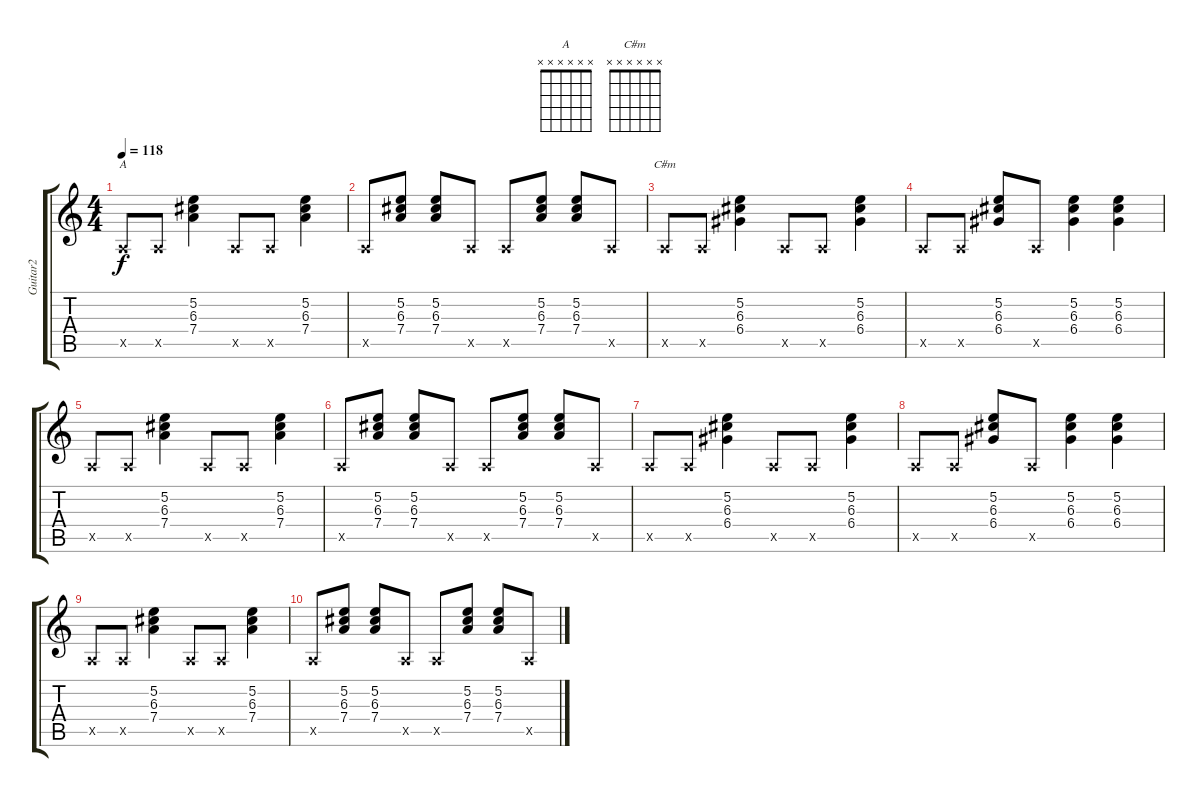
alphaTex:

\track ("Guitar2" "Guitar2") {instrument acousticguitarnylon}
\staff {score tabs}
\tuning (E4 B3 G3 D3 A2 E2) {hide}
\chord ("A" x x x x x x)
\chord ("C#m" x x x x x x)
\ts (4 4)
\tempo 118
\clef g2
\ks c
0.5{x}.8{ch "A" dy f} 0.5{x}.8 (5.2 6.3 7.4).4 0.5{x}.8 0.5{x}.8 (5.2 6.3 7.4).4 |
0.5{x}.8 (5.2 6.3 7.4).8 (5.2 6.3 7.4).8 0.5{x}.8 0.5{x}.8 (5.2 6.3 7.4).8 (5.2 6.3 7.4).8 0.5{x}.8 |
0.5{x}.8{ch "C#m"} 0.5{x}.8 (5.2 6.3 6.4).4 0.5{x}.8 0.5{x}.8 (5.2 6.3 6.4).4 |
0.5{x}.8 0.5{x}.8 (5.2 6.3 6.4).8 0.5{x}.8 (5.2 6.3 6.4).4 (5.2 6.3 6.4).4 |
0.5{x}.8 0.5{x}.8 (5.2 6.3 7.4).4 0.5{x}.8 0.5{x}.8 (5.2 6.3 7.4).4 |
0.5{x}.8 (5.2 6.3 7.4).8 (5.2 6.3 7.4).8 0.5{x}.8 0.5{x}.8 (5.2 6.3 7.4).8 (5.2 6.3 7.4).8 0.5{x}.8 |
0.5{x}.8 0.5{x}.8 (5.2 6.3 6.4).4 0.5{x}.8 0.5{x}.8 (5.2 6.3 6.4).4 |
0.5{x}.8 0.5{x}.8 (5.2 6.3 6.4).8 0.5{x}.8 (5.2 6.3 6.4).4 (5.2 6.3 6.4).4 |
0.5{x}.8 0.5{x}.8 (5.2 6.3 7.4).4 0.5{x}.8 0.5{x}.8 (5.2 6.3 7.4).4 |
0.5{x}.8 (5.2 6.3 7.4).8 (5.2 6.3 7.4).8 0.5{x}.8 0.5{x}.8 (5.2 6.3 7.4).8 (5.2 6.3 7.4).8 0.5{x}.8
